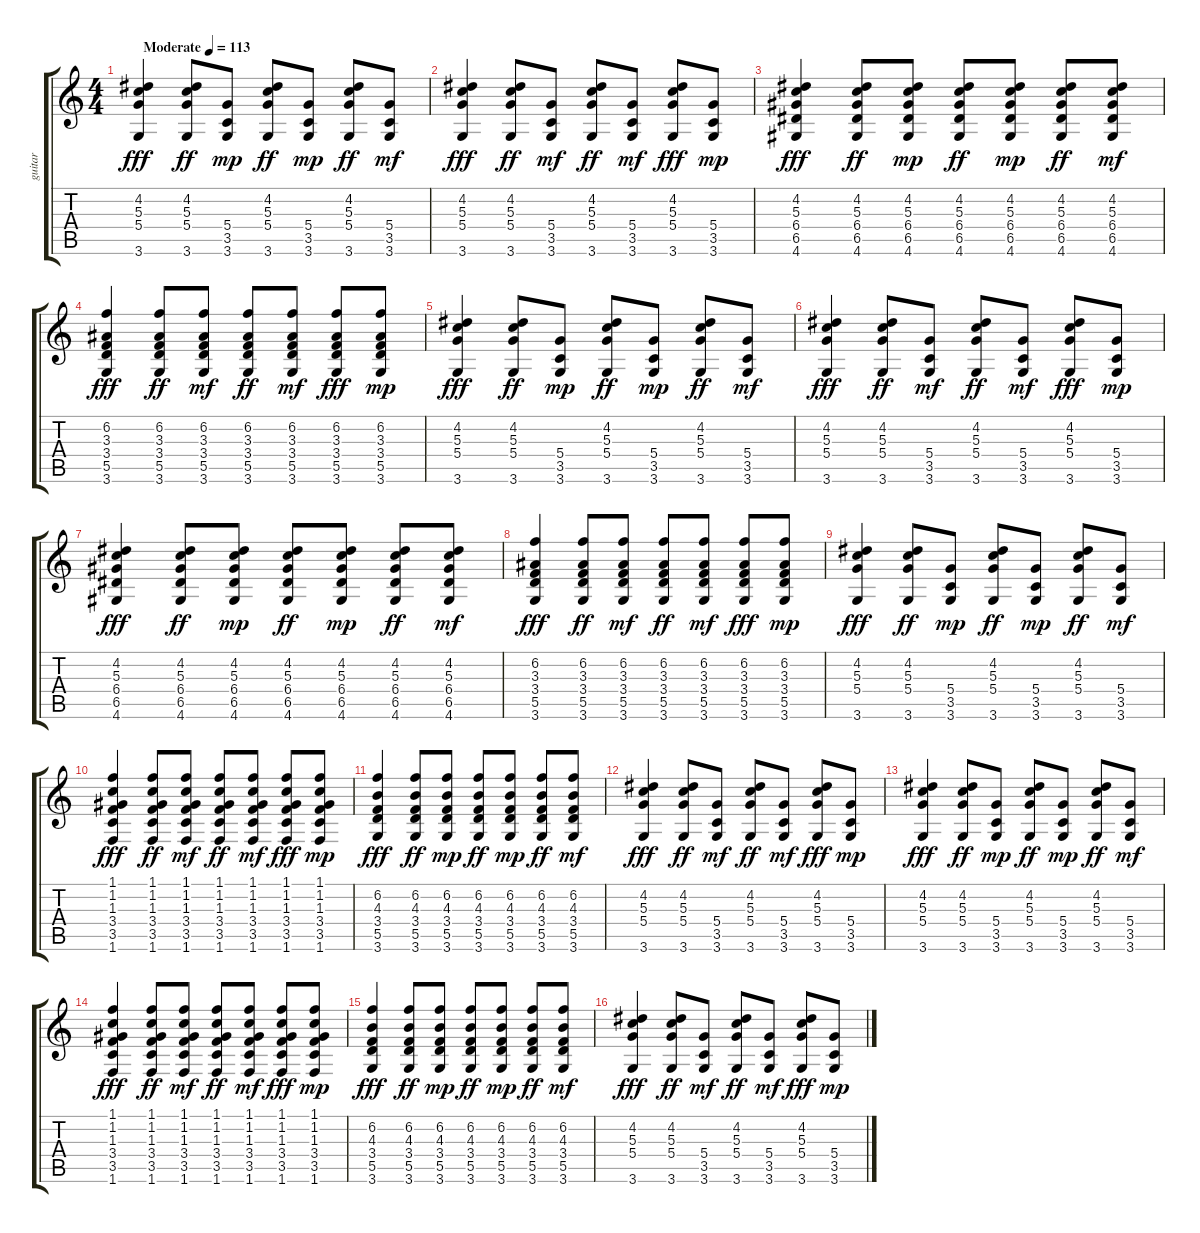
\track ("guitar" "guitar") {instrument acousticguitarnylon}
\staff {score tabs}
\tuning (E4 B3 G3 D3 A2 E2) {hide}
\ts (4 4)
\tempo (113 "Moderate")
\clef g2
\ks c
(4.2 5.3 5.4 3.6).4{dy fff instrument acousticguitarnylon} (4.2 5.3 5.4 3.6).8{dy ff} (5.4 3.5 3.6).8{dy mp} (4.2 5.3 5.4 3.6).8{dy ff} (5.4 3.5 3.6).8{dy mp} (4.2 5.3 5.4 3.6).8{dy ff} (5.4 3.5 3.6).8{dy mf} |
(4.2 5.3 5.4 3.6).4{dy fff} (4.2 5.3 5.4 3.6).8{dy ff} (5.4 3.5 3.6).8{dy mf} (4.2 5.3 5.4 3.6).8{dy ff} (5.4 3.5 3.6).8{dy mf} (4.2 5.3 5.4 3.6).8{dy fff} (5.4 3.5 3.6).8{dy mp} |
(4.2 5.3 6.4 6.5 4.6).4{dy fff} (4.2 5.3 6.4 6.5 4.6).8{dy ff} (4.2 5.3 6.4 6.5 4.6).8{dy mp} (4.2 5.3 6.4 6.5 4.6).8{dy ff} (4.2 5.3 6.4 6.5 4.6).8{dy mp} (4.2 5.3 6.4 6.5 4.6).8{dy ff} (4.2 5.3 6.4 6.5 4.6).8{dy mf} |
(6.2 3.3 3.4 5.5 3.6).4{dy fff} (6.2 3.3 3.4 5.5 3.6).8{dy ff} (6.2 3.3 3.4 5.5 3.6).8{dy mf} (6.2 3.3 3.4 5.5 3.6).8{dy ff} (6.2 3.3 3.4 5.5 3.6).8{dy mf} (6.2 3.3 3.4 5.5 3.6).8{dy fff} (6.2 3.3 3.4 5.5 3.6).8{dy mp} |
(4.2 5.3 5.4 3.6).4{dy fff} (4.2 5.3 5.4 3.6).8{dy ff} (5.4 3.5 3.6).8{dy mp} (4.2 5.3 5.4 3.6).8{dy ff} (5.4 3.5 3.6).8{dy mp} (4.2 5.3 5.4 3.6).8{dy ff} (5.4 3.5 3.6).8{dy mf} |
(4.2 5.3 5.4 3.6).4{dy fff} (4.2 5.3 5.4 3.6).8{dy ff} (5.4 3.5 3.6).8{dy mf} (4.2 5.3 5.4 3.6).8{dy ff} (5.4 3.5 3.6).8{dy mf} (4.2 5.3 5.4 3.6).8{dy fff} (5.4 3.5 3.6).8{dy mp} |
(4.2 5.3 6.4 6.5 4.6).4{dy fff} (4.2 5.3 6.4 6.5 4.6).8{dy ff} (4.2 5.3 6.4 6.5 4.6).8{dy mp} (4.2 5.3 6.4 6.5 4.6).8{dy ff} (4.2 5.3 6.4 6.5 4.6).8{dy mp} (4.2 5.3 6.4 6.5 4.6).8{dy ff} (4.2 5.3 6.4 6.5 4.6).8{dy mf} |
(6.2 3.3 3.4 5.5 3.6).4{dy fff} (6.2 3.3 3.4 5.5 3.6).8{dy ff} (6.2 3.3 3.4 5.5 3.6).8{dy mf} (6.2 3.3 3.4 5.5 3.6).8{dy ff} (6.2 3.3 3.4 5.5 3.6).8{dy mf} (6.2 3.3 3.4 5.5 3.6).8{dy fff} (6.2 3.3 3.4 5.5 3.6).8{dy mp} |
(4.2 5.3 5.4 3.6).4{dy fff} (4.2 5.3 5.4 3.6).8{dy ff} (5.4 3.5 3.6).8{dy mp} (4.2 5.3 5.4 3.6).8{dy ff} (5.4 3.5 3.6).8{dy mp} (4.2 5.3 5.4 3.6).8{dy ff} (5.4 3.5 3.6).8{dy mf} |
(1.1 1.2 1.3 3.4 3.5 1.6).4{dy fff} (1.1 1.2 1.3 3.4 3.5 1.6).8{dy ff} (1.1 1.2 1.3 3.4 3.5 1.6).8{dy mf} (1.1 1.2 1.3 3.4 3.5 1.6).8{dy ff} (1.1 1.2 1.3 3.4 3.5 1.6).8{dy mf} (1.1 1.2 1.3 3.4 3.5 1.6).8{dy fff} (1.1 1.2 1.3 3.4 3.5 1.6).8{dy mp} |
(6.2 4.3 3.4 5.5 3.6).4{dy fff} (6.2 4.3 3.4 5.5 3.6).8{dy ff} (6.2 4.3 3.4 5.5 3.6).8{dy mp} (6.2 4.3 3.4 5.5 3.6).8{dy ff} (6.2 4.3 3.4 5.5 3.6).8{dy mp} (6.2 4.3 3.4 5.5 3.6).8{dy ff} (6.2 4.3 3.4 5.5 3.6).8{dy mf} |
(4.2 5.3 5.4 3.6).4{dy fff} (4.2 5.3 5.4 3.6).8{dy ff} (5.4 3.5 3.6).8{dy mf} (4.2 5.3 5.4 3.6).8{dy ff} (5.4 3.5 3.6).8{dy mf} (4.2 5.3 5.4 3.6).8{dy fff} (5.4 3.5 3.6).8{dy mp} |
(4.2 5.3 5.4 3.6).4{dy fff} (4.2 5.3 5.4 3.6).8{dy ff} (5.4 3.5 3.6).8{dy mp} (4.2 5.3 5.4 3.6).8{dy ff} (5.4 3.5 3.6).8{dy mp} (4.2 5.3 5.4 3.6).8{dy ff} (5.4 3.5 3.6).8{dy mf} |
(1.1 1.2 1.3 3.4 3.5 1.6).4{dy fff} (1.1 1.2 1.3 3.4 3.5 1.6).8{dy ff} (1.1 1.2 1.3 3.4 3.5 1.6).8{dy mf} (1.1 1.2 1.3 3.4 3.5 1.6).8{dy ff} (1.1 1.2 1.3 3.4 3.5 1.6).8{dy mf} (1.1 1.2 1.3 3.4 3.5 1.6).8{dy fff} (1.1 1.2 1.3 3.4 3.5 1.6).8{dy mp} |
(6.2 4.3 3.4 5.5 3.6).4{dy fff} (6.2 4.3 3.4 5.5 3.6).8{dy ff} (6.2 4.3 3.4 5.5 3.6).8{dy mp} (6.2 4.3 3.4 5.5 3.6).8{dy ff} (6.2 4.3 3.4 5.5 3.6).8{dy mp} (6.2 4.3 3.4 5.5 3.6).8{dy ff} (6.2 4.3 3.4 5.5 3.6).8{dy mf} |
(4.2 5.3 5.4 3.6).4{dy fff} (4.2 5.3 5.4 3.6).8{dy ff} (5.4 3.5 3.6).8{dy mf} (4.2 5.3 5.4 3.6).8{dy ff} (5.4 3.5 3.6).8{dy mf} (4.2 5.3 5.4 3.6).8{dy fff} (5.4 3.5 3.6).8{dy mp}
